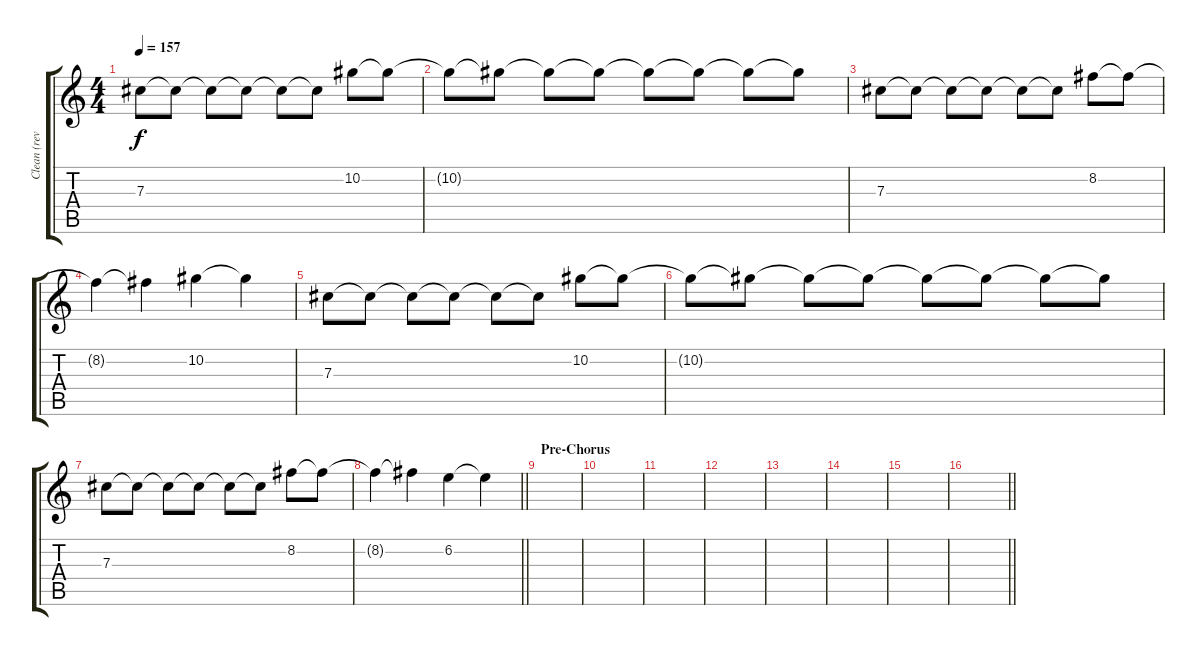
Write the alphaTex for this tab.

\track ("Clean (reverbed) Lead Guitar" "Clean (rev") {instrument electricguitarclean}
\staff {score tabs}
\tuning (Eb4 Bb3 Gb3 Db3 Ab2 Db2) {hide}
\ts (4 4)
\tempo 157
\clef g2
\ks c
7.3.8{dy f} 7.3{t}.8 7.3{t}.8 7.3{t}.8 7.3{t}.8 7.3{t}.8 10.2.8 10.2{t}.8 |
10.2{t}.8 10.2{t}.8 10.2{t}.8 10.2{t}.8 10.2{t}.8 10.2{t}.8 10.2{t}.8 10.2{t}.8 |
7.3.8 7.3{t}.8 7.3{t}.8 7.3{t}.8 7.3{t}.8 7.3{t}.8 8.2.8 8.2{t}.8 |
8.2{t}.4 8.2{t}.4 10.2.4 10.2{t}.4 |
7.3.8 7.3{t}.8 7.3{t}.8 7.3{t}.8 7.3{t}.8 7.3{t}.8 10.2.8 10.2{t}.8 |
10.2{t}.8 10.2{t}.8 10.2{t}.8 10.2{t}.8 10.2{t}.8 10.2{t}.8 10.2{t}.8 10.2{t}.8 |
7.3.8 7.3{t}.8 7.3{t}.8 7.3{t}.8 7.3{t}.8 7.3{t}.8 8.2.8 8.2{t}.8 |
\barLineRight lightlight
8.2{t}.4 8.2{t}.4 6.2.4 6.2{t}.4 |
\section ("" "Pre-Chorus")
|
|
|
|
|
|
|
\barLineRight lightlight
